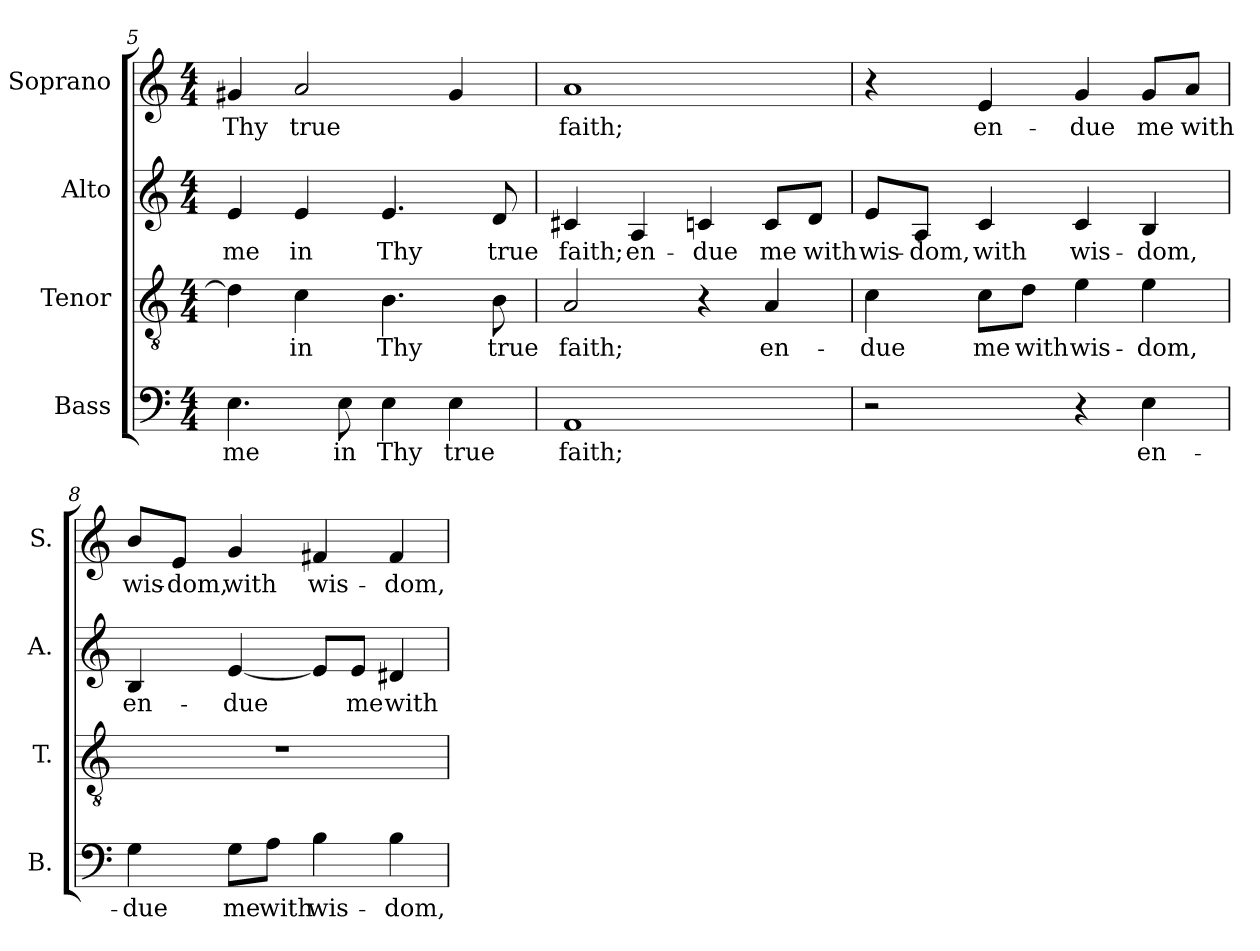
**kern	**text	**kern	**text	**kern	**text	**kern	**text
*part4	*part4	*part3	*part3	*part2	*part2	*part1	*part1
*staff4	*staff4	*staff3	*staff3	*staff2	*staff2	*staff1	*staff1
*I"Bass	*	*I"Tenor	*	*I"Alto	*	*I"Soprano	*
*I'B.	*	*I'T.	*	*I'A.	*	*I'S.	*
*clefF4	*	*clefGv2	*	*clefG2	*	*clefG2	*
*	*	*ITrd7c12	*	*	*	*	*
*k[]	*	*k[]	*	*k[]	*	*k[]	*
*C:	*	*C:	*	*C:	*	*C:	*
*M4/4	*	*M4/4	*	*M4/4	*	*M4/4	*
=5	=5	=5	=5	=5	=5	=5	=5
!	!LO:LY:b:color=#000000	!	!	!	!	!	!
!	!	!	!	!	!LO:LY:b:color=#000000	!	!
!	!	!	!	!	!	!	!LO:LY:b:color=#000000
4.Ei\	me	4Di\]	.	4ei/	me	4g#Xi/	Thy
!	!	!	!LO:LY:b:color=#000000	!	!	!	!
!	!	!	!	!	!LO:LY:b:color=#000000	!	!
!	!	!	!	!	!	!	!LO:LY:b:color=#000000
.	.	4Ci\	in	4ei/	in	2ai/	true
!	!LO:LY:b:color=#000000	!	!	!	!	!	!
8Ei\	in	.	.	.	.	.	.
!	!LO:LY:b:color=#000000	!	!	!	!	!	!
!	!	!	!LO:LY:b:color=#000000	!	!	!	!
!	!	!	!	!	!LO:LY:b:color=#000000	!	!
4Ei\	Thy	4.BBi\	Thy	4.ei/	Thy	.	.
!	!LO:LY:b:color=#000000	!	!	!	!	!	!
4Ei\	true	.	.	.	.	4g#i/	.
!	!	!	!LO:LY:b:color=#000000	!	!	!	!
!	!	!	!	!	!LO:LY:b:color=#000000	!	!
.	.	8BBi\	true	8di/	true	.	.
!!LO:LB:g=z
=6	=6	=6	=6	=6	=6	=6	=6
!	!LO:LY:b:color=#000000	!	!	!	!	!	!
!	!	!	!LO:LY:b:color=#000000	!	!	!	!
!	!	!	!	!	!LO:LY:b:color=#000000	!	!
!	!	!	!	!	!	!	!LO:LY:b:color=#000000
1AAi	faith;	2AAi/	faith;	4c#Xi/	faith;	1ai	faith;
!	!	!	!	!	!LO:LY:b:color=#000000	!	!
.	.	.	.	4Ai/	en-	.	.
!	!	!	!	!	!LO:LY:b:color=#000000	!	!
.	.	4r	.	4cni/	-due	.	.
!	!	!	!LO:LY:b:color=#000000	!	!	!	!
!	!	!	!	!	!LO:LY:b:color=#000000	!	!
.	.	4AAi/	en-	8ci/L	me	.	.
!	!	!	!	!	!LO:LY:b:color=#000000	!	!
.	.	.	.	8di/J	with	.	.
=7	=7	=7	=7	=7	=7	=7	=7
!	!	!	!LO:LY:b:color=#000000	!	!	!	!
!	!	!	!	!	!LO:LY:b:color=#000000	!	!
2r	.	4Ci\	-due	8ei/L	wis-	4r	.
!	!	!	!	!	!LO:LY:b:color=#000000	!	!
.	.	.	.	8Ai/J	-dom,	.	.
!	!	!	!LO:LY:b:color=#000000	!	!	!	!
!	!	!	!	!	!LO:LY:b:color=#000000	!	!
!	!	!	!	!	!	!	!LO:LY:b:color=#000000
.	.	8Ci\L	me	4ci/	with	4ei/	en-
!	!	!	!LO:LY:b:color=#000000	!	!	!	!
.	.	8Di\J	with	.	.	.	.
!	!	!	!LO:LY:b:color=#000000	!	!	!	!
!	!	!	!	!	!LO:LY:b:color=#000000	!	!
!	!	!	!	!	!	!	!LO:LY:b:color=#000000
4r	.	4Ei\	wis-	4ci/	wis-	4gi/	-due
!	!LO:LY:b:color=#000000	!	!	!	!	!	!
!	!	!	!LO:LY:b:color=#000000	!	!	!	!
!	!	!	!	!	!LO:LY:b:color=#000000	!	!
!	!	!	!	!	!	!	!LO:LY:b:color=#000000
4Ei\	en-	4Ei\	-dom,	4Bi/	-dom,	8gi/L	me
!	!	!	!	!	!	!	!LO:LY:b:color=#000000
.	.	.	.	.	.	8ai/J	with
=8	=8	=8	=8	=8	=8	=8	=8
!	!LO:LY:b:color=#000000	!	!	!	!	!	!
!	!	!	!	!	!LO:LY:b:color=#000000	!	!
!	!	!	!	!	!	!	!LO:LY:b:color=#000000
4Gi\	-due	1r	.	4Bi/	en-	8bi/L	wis-
!	!	!	!	!	!	!	!LO:LY:b:color=#000000
.	.	.	.	.	.	8ei/J	-dom,
!	!LO:LY:b:color=#000000	!	!	!	!	!	!
!	!	!	!	!	!LO:LY:b:color=#000000	!	!
!	!	!	!	!	!	!	!LO:LY:b:color=#000000
8Gi\L	me	.	.	[<4ei/	-due	4gi/	with
!	!LO:LY:b:color=#000000	!	!	!	!	!	!
8Ai\J	with	.	.	.	.	.	.
!	!LO:LY:b:color=#000000	!	!	!	!	!	!
!	!	!	!	!	!	!	!LO:LY:b:color=#000000
4Bi\	wis-	.	.	8ei/L]	.	4f#Xi/	wis-
!	!	!	!	!	!LO:LY:b:color=#000000	!	!
.	.	.	.	8ei/J	me	.	.
!	!LO:LY:b:color=#000000	!	!	!	!	!	!
!	!	!	!	!	!LO:LY:b:color=#000000	!	!
!	!	!	!	!	!	!	!LO:LY:b:color=#000000
4Bi\	-dom,	.	.	4d#Xi/	with	4f#i/	-dom,
=	=	=	=	=	=	=	=
*-	*-	*-	*-	*-	*-	*-	*-
